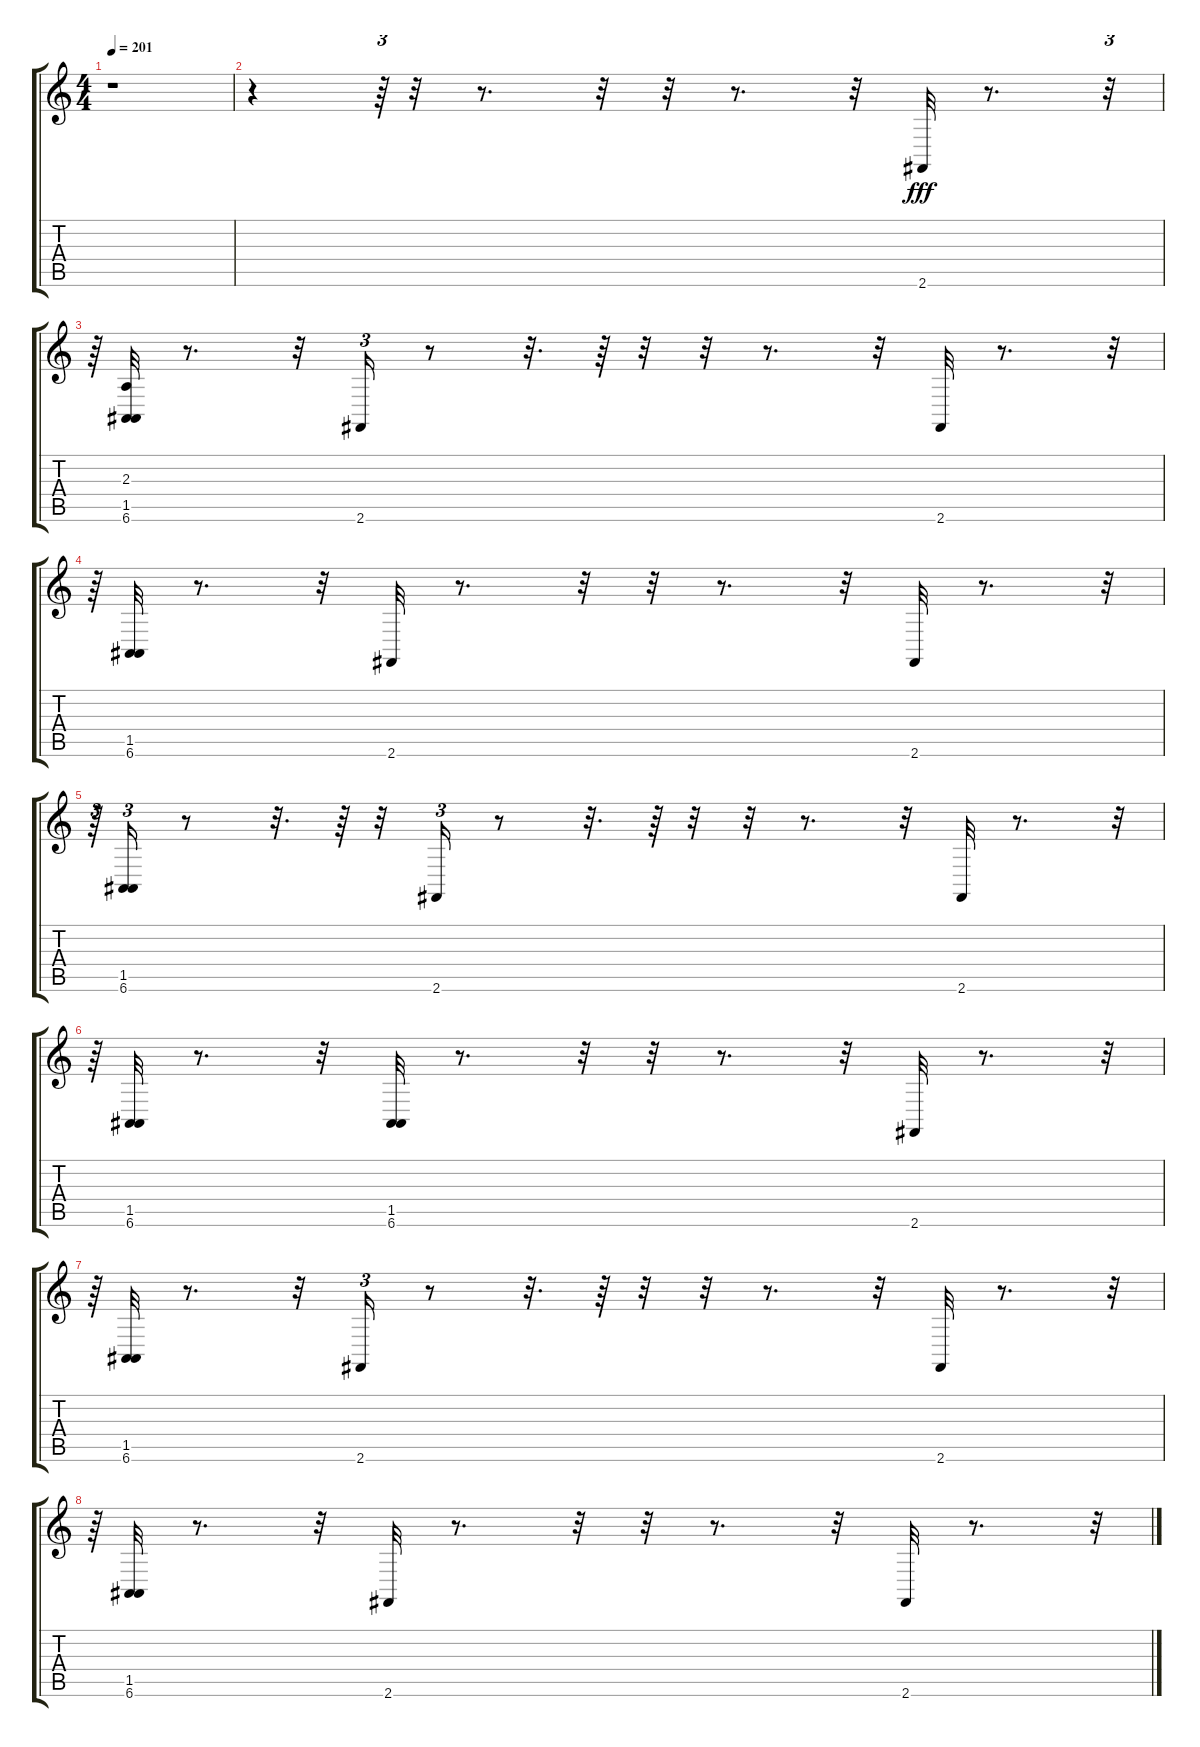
\track "" {instrument acousticgrandpiano}
\staff {score tabs}
\tuning (E4 B3 G3 D3 A2 E2) {hide}
\ts (4 4)
\tempo 201
\clef g2
\ks c
r.1{dy fff} |
r.4 r.64{tu (3 2)} r.32 r.8{d} r.32 r.32 r.8{d} r.32 2.6.32 r.8{d} r.32{tu (3 2)} |
r.64{tu (3 2)} (2.3 1.5 6.6).32 r.8{d} r.32 2.6.16{tu (3 2)} r.8 r.32{d} r.64 r.32 r.32 r.8{d} r.32 2.6.32 r.8{d} r.32{tu (3 2)} |
r.64{tu (3 2)} (1.5 6.6).32 r.8{d} r.32 2.6.32 r.8{d} r.32 r.32 r.8{d} r.32 2.6.32 r.8{d} r.32{tu (3 2)} |
r.64{tu (3 2)} (1.5 6.6).16{tu (3 2)} r.8 r.32{d} r.64 r.32 2.6.16{tu (3 2)} r.8 r.32{d} r.64 r.32 r.32 r.8{d} r.32 2.6.32 r.8{d} r.32{tu (3 2)} |
r.64{tu (3 2)} (1.5 6.6).32 r.8{d} r.32 (1.5 6.6).32 r.8{d} r.32 r.32 r.8{d} r.32 2.6.32 r.8{d} r.32{tu (3 2)} |
r.64{tu (3 2)} (1.5 6.6).32 r.8{d} r.32 2.6.16{tu (3 2)} r.8 r.32{d} r.64 r.32 r.32 r.8{d} r.32 2.6.32 r.8{d} r.32{tu (3 2)} |
r.64{tu (3 2)} (1.5 6.6).32 r.8{d} r.32 2.6.32 r.8{d} r.32 r.32 r.8{d} r.32 2.6.32 r.8{d} r.32{tu (3 2)}
